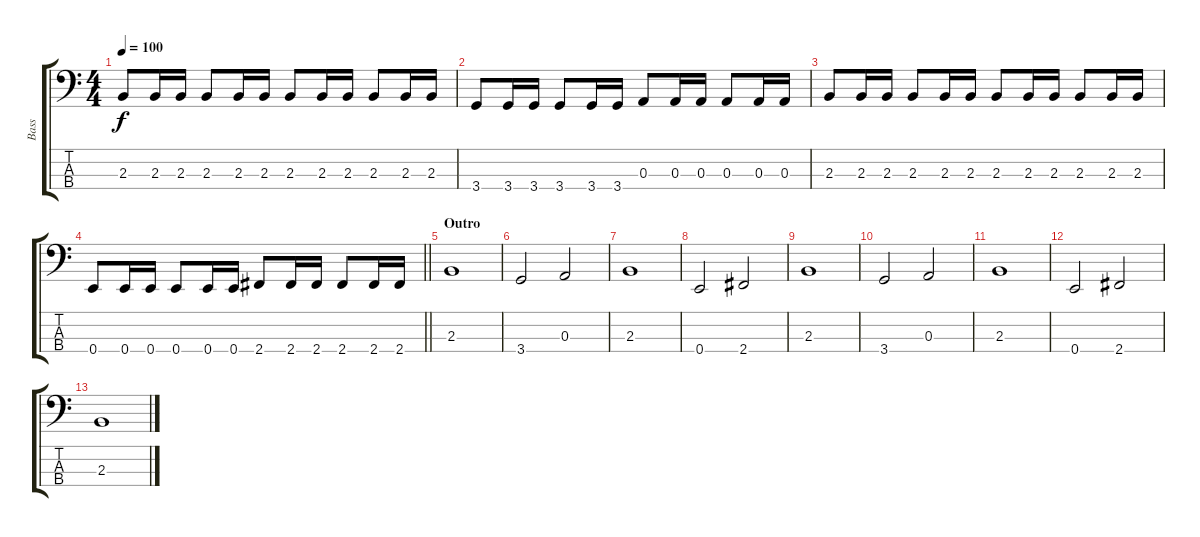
\track ("Bass" "Bass") {instrument electricbassfinger}
\staff {score tabs}
\tuning (G2 D2 A1 E1) {hide}
\ts (4 4)
\tempo 100
\clef f4
\ks c
2.3.8{dy f} 2.3.16 2.3.16 2.3.8 2.3.16 2.3.16 2.3.8 2.3.16 2.3.16 2.3.8 2.3.16 2.3.16 |
3.4.8 3.4.16 3.4.16 3.4.8 3.4.16 3.4.16 0.3.8 0.3.16 0.3.16 0.3.8 0.3.16 0.3.16 |
2.3.8 2.3.16 2.3.16 2.3.8 2.3.16 2.3.16 2.3.8 2.3.16 2.3.16 2.3.8 2.3.16 2.3.16 |
\barLineRight lightlight
0.4.8 0.4.16 0.4.16 0.4.8 0.4.16 0.4.16 2.4.8 2.4.16 2.4.16 2.4.8 2.4.16 2.4.16 |
\section ("" "Outro")
2.3.1 |
3.4.2 0.3.2 |
2.3.1 |
0.4.2 2.4.2 |
2.3.1 |
3.4.2 0.3.2 |
2.3.1 |
0.4.2 2.4.2 |
2.3.1
